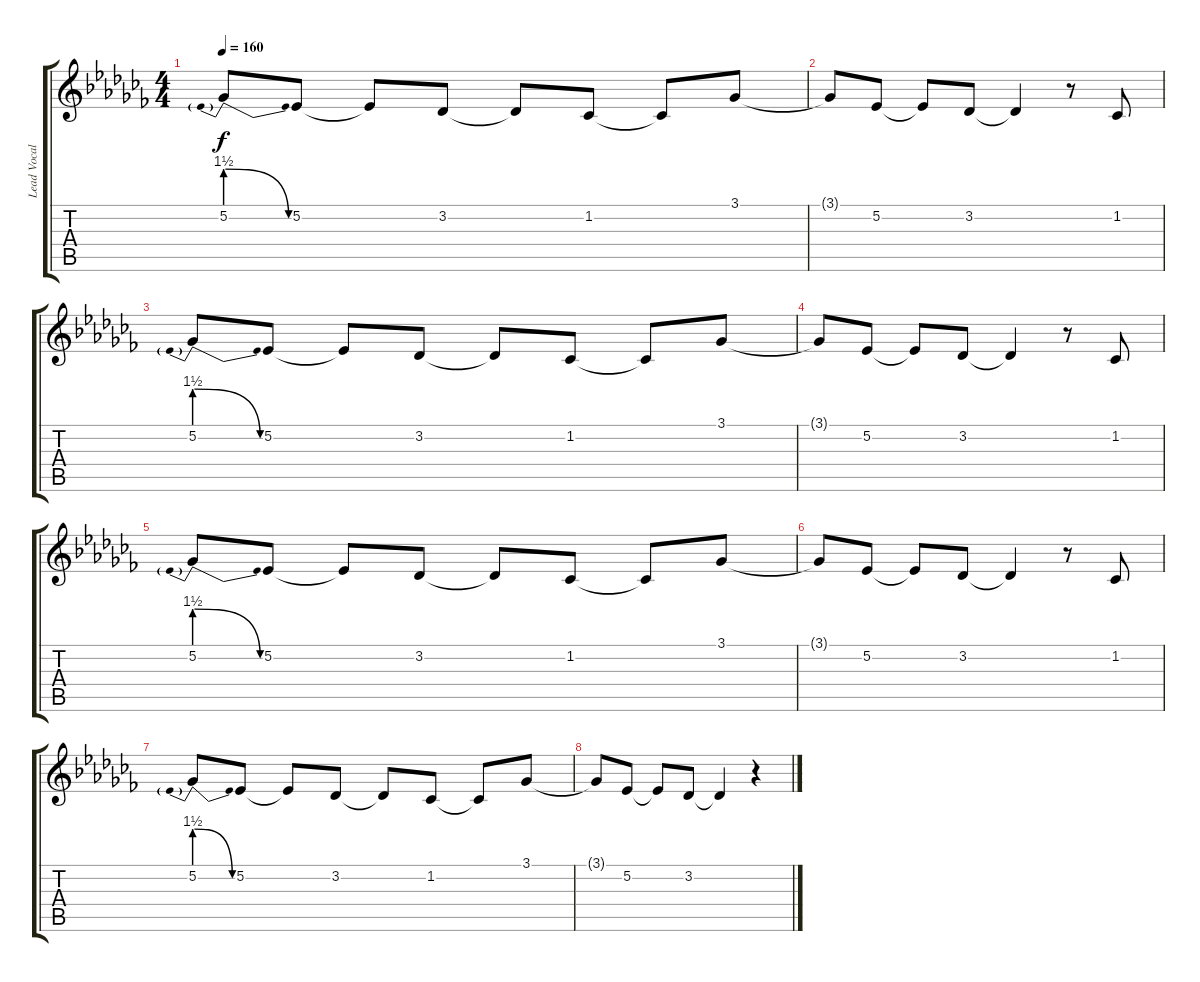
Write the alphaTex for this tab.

\track ("Lead Vocals" "Lead Vocal") {instrument englishhorn}
\staff {score tabs}
\tuning (Eb4 Bb3 Gb3 Db3 Ab2 Eb2) {hide}
\ts (4 4)
\tempo 160
\clef g2
\ks cb
5.2{be (prebendrelease 0 6 60 0)}.8{dy f} 5.2.8 5.2{t}.8 3.2.8 3.2{t}.8 1.2.8 1.2{t}.8 3.1.8 |
3.1{t}.8 5.2.8 5.2{t}.8 3.2.8 3.2{t}.4 r.8 1.2.8 |
5.2{be (prebendrelease 0 6 60 0)}.8 5.2.8 5.2{t}.8 3.2.8 3.2{t}.8 1.2.8 1.2{t}.8 3.1.8 |
3.1{t}.8 5.2.8 5.2{t}.8 3.2.8 3.2{t}.4 r.8 1.2.8 |
5.2{be (prebendrelease 0 6 60 0)}.8 5.2.8 5.2{t}.8 3.2.8 3.2{t}.8 1.2.8 1.2{t}.8 3.1.8 |
3.1{t}.8 5.2.8 5.2{t}.8 3.2.8 3.2{t}.4 r.8 1.2.8 |
5.2{be (prebendrelease 0 6 60 0)}.8 5.2.8 5.2{t}.8 3.2.8 3.2{t}.8 1.2.8 1.2{t}.8 3.1.8 |
3.1{t}.8 5.2.8 5.2{t}.8 3.2.8 3.2{t}.4 r.4
